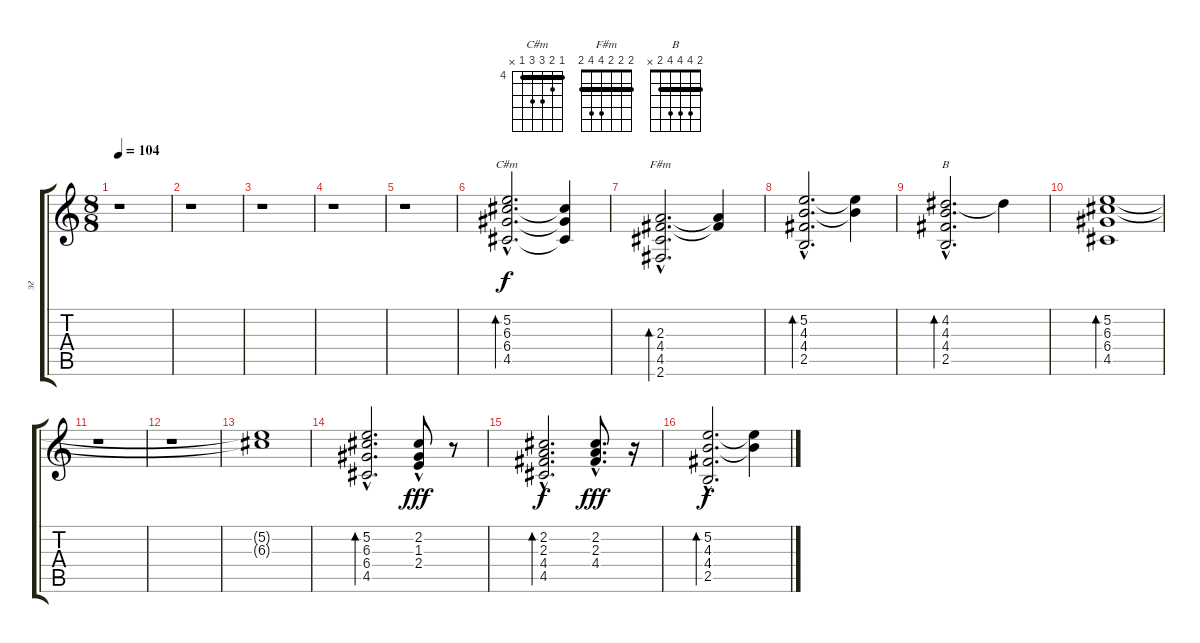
\track ("эг" "эг") {instrument electricguitarclean}
\staff {score tabs}
\tuning (E4 B3 G3 D3 A2 E2) {hide}
\chord ("C#m" 4 5 6 6 4 x) {firstfret 4 barre 4}
\chord ("F#m" 2 2 2 4 4 2) {barre 2}
\chord ("B" 2 4 4 4 2 x) {barre 2}
\ts (8 8)
\tempo 104
\clef g2
\ks c
r.1{dy f instrument electricguitarclean} |
r.1 |
r.1 |
r.1 |
r.1 |
(5.2{hac} 6.3{hac} 6.4{hac} 4.5{hac}).2{d bd 240 ch "C#m"} (6.3{t} 6.4{t} 4.5{t}).4 |
(2.3{hac} 4.4{hac} 4.5{hac} 2.6{hac}).2{d bd 240 ch "F#m"} (2.3{t} 4.4{t}).4 |
(5.2{hac} 4.3{hac} 4.4{hac} 2.5{hac}).2{d bd 240} (5.2{t} 4.3{t}).4 |
(4.2{hac} 4.3{hac} 4.4{hac} 2.5{hac}).2{d bd 240 ch "B"} 4.2{t}.4 |
(5.2 6.3 6.4 4.5).1{bd 240} |
r.1 |
r.1 |
(5.2{t} 6.3{t}).1 |
(5.2{hac} 6.3{hac} 6.4{hac} 4.5{hac}).2{d bd 240} (2.2 1.3{hac} 2.4{hac}).8{dy fff} r.8 |
(2.2{hac} 2.3{hac} 4.4{hac} 4.5{hac}).2{d bd 240 dy f} (2.2{hac} 2.3 4.4).8{d dy fff} r.16 |
(5.2{hac} 4.3{hac} 4.4{hac} 2.5{hac}).2{d bd 240 dy f} (5.2{t} 4.3{t}).4
